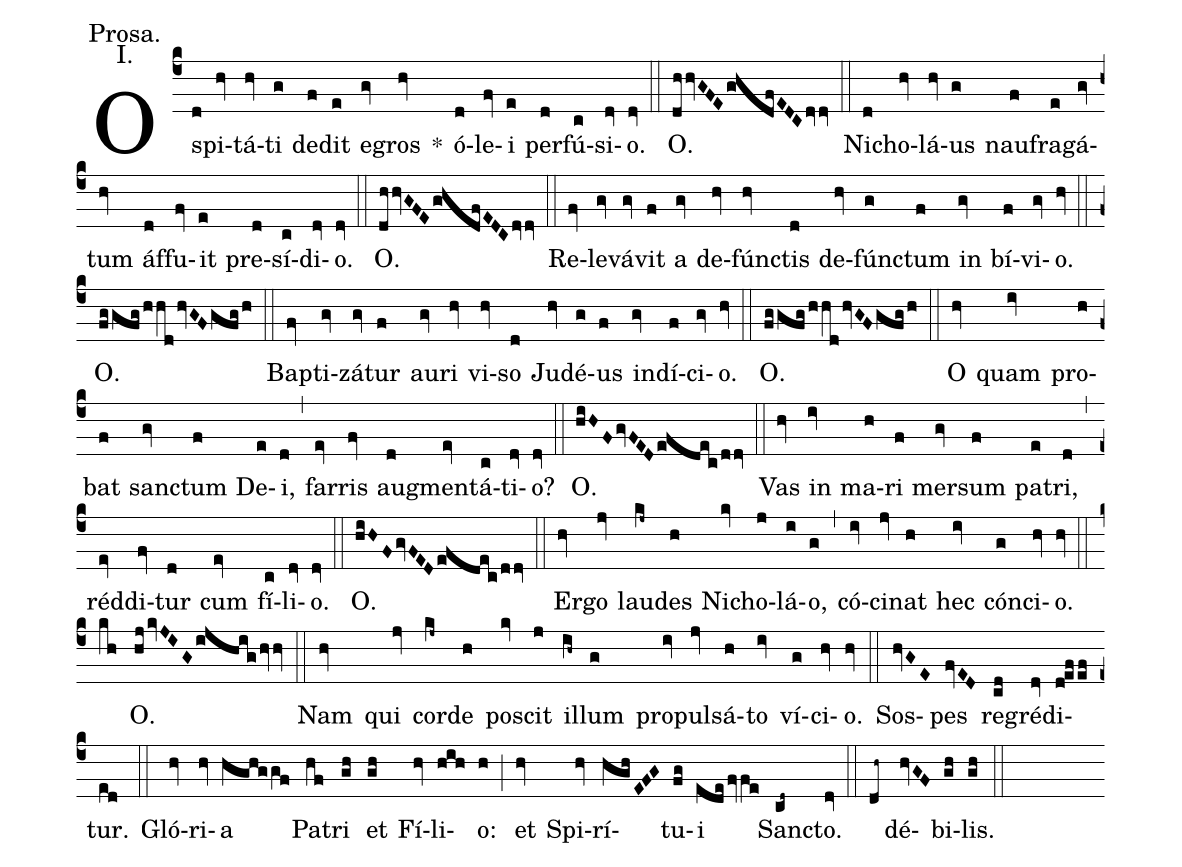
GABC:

annotation: Prosa.;
annotation: I.;
%%
(c4)
Os(d)pi(hv)tá(hv)ti(g) de(f)dit(e) eg(gv)ros(hv) *() ó(d)le(fv)i(e) per(d)fú(c)si(dv)o.(dv) (::)

O.(dhhvGFEghdfEDCdvdv) (::)

Ni(d)cho(hv)lá(hv)us(g) nau(f)fra(e)gá(gv)tum(hv) áf(d)fu(fv)it(e) pre(d)sí(c)di(dv)o.(dv) (::)

O.(dhhvGFEghdfEDCdvdv) (::)

Re(fv)le(gv)vá(gv)vit(f) a(gv) de(hv)fúnc(hv)tis(d) de(hv)fúnc(g)tum(f) in(gv) bí(f)vi(gv)o.(hv) (::)

O.(fggfghhdhvGFgfgh) (::)

Bap(fv)ti(gv)zá(gv)tur(f) au(gv)ri(hv) vi(hv)so(d) Ju(hv)dé(g)us(f) in(gv)dí(f)ci(gv)o.(hv) (::)

O.(fggfghhdhvGFgfgh) (::)

O(hv) quam(iv) pro(h)bat(f) sanc(gv)tum(f) De(e)i,(d) (,)
far(ev)ris(fv) aug(d)men(ev)tá(c)ti(dv)o?(dv) (::)

O.(hiHFgvFEDefdecddv) (::)

Vas(hv) in(iv) ma(h)ri(f) mer(gv)sum(f) pa(e)tri,(d) (,)
réd(ev)di(fv)tur(d) cum(ev) fí(c)li(dv)o.(dv) (::)

O.(hiHFgvFEDefdecddv) (::)

Er(hv)go(jv) lau(kj~)des(h) Ni(kv)cho(j)lá(i)o,(g) (,)
có(iv)ci(jv)nat(h) hec(iv) cón(g)ci(hv)o.(hv) (::)

(kh) O.(hjkvJIGijhighvhv) (::)

Nam(hv) qui(jv) cor(kj~)de(h) pos(kv)cit(j) il(ih~)lum(g) pro(iv)pul(jv)sá(h)to(iv) ví(g)ci(hv)o.(hv) (::)

Sos(hvGE)pes(fvED) re(cd)gré(dv)di(defef)tur.(ed) (::)

Gló(hv)ri(hv)a(hghggf) Pa(hf)tri(gh) et(gh) Fí(hv)li(hih)o:(h) (;)
et(hv) Spi(hv)rí(hghEFG)tu(fg)i(edefvfe) Sanc(cd~)to.(dv) (::)

(dh~) dé(hvGF)bi(gh)lis.(gh) (::)
